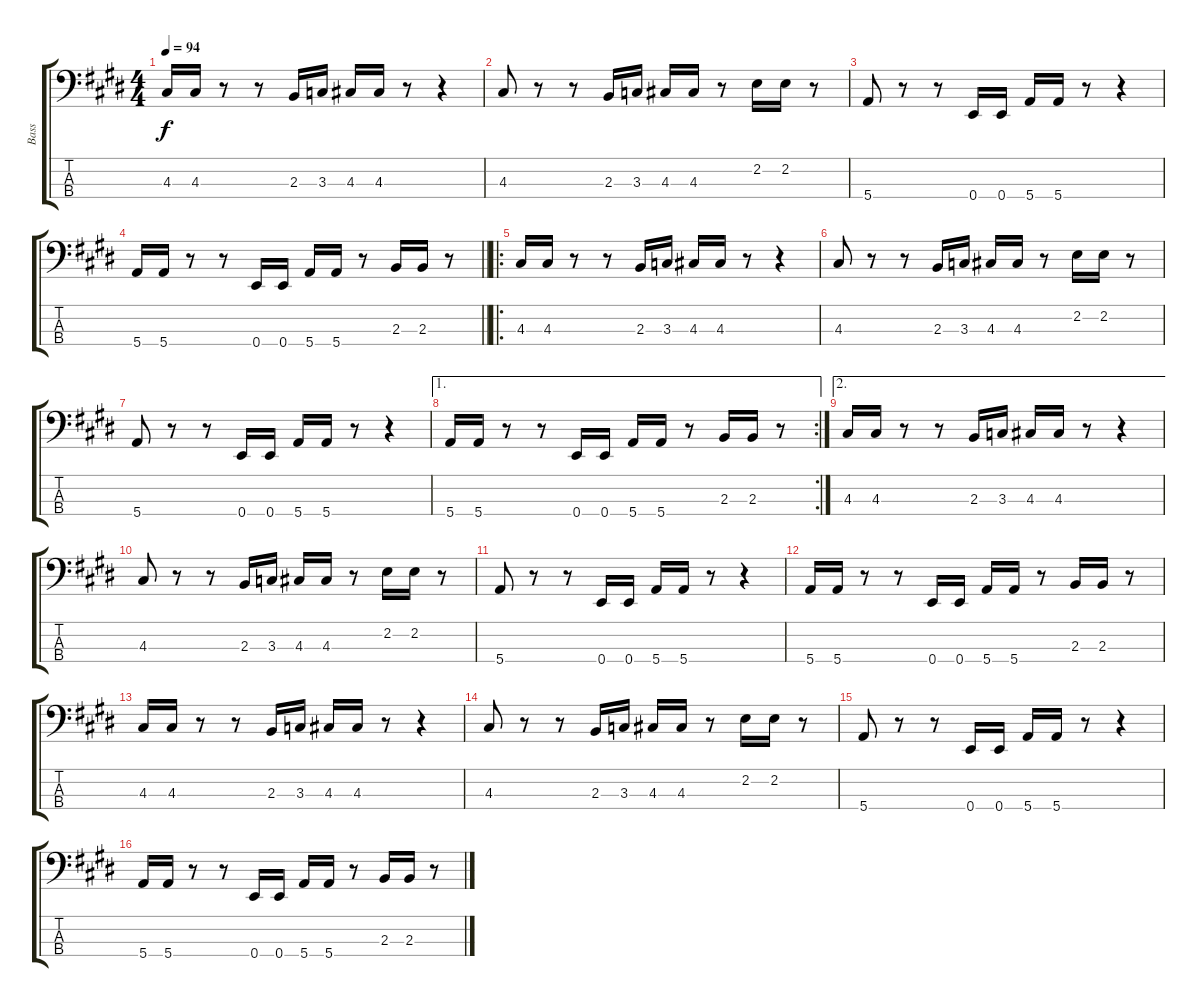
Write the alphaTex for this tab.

\track ("Bass" "Bass") {instrument electricbasspick}
\staff {score tabs}
\tuning (G2 D2 A1 E1) {hide}
\ts (4 4)
\tempo 94
\clef f4
\ks e
4.3.16{dy f} 4.3.16 r.8 r.8 2.3.16 3.3.16 4.3.16 4.3.16 r.8 r.4 |
\ks c#minor
4.3.8 r.8 r.8 2.3.16 3.3.16 4.3.16 4.3.16 r.8 2.2.16 2.2.16 r.8 |
5.4.8 r.8 r.8 0.4.16 0.4.16 5.4.16 5.4.16 r.8 r.4 |
\barLineRight lightlight
5.4.16 5.4.16 r.8 r.8 0.4.16 0.4.16 5.4.16 5.4.16 r.8 2.3.16 2.3.16 r.8 |
\ro
\ks e
4.3.16 4.3.16 r.8 r.8 2.3.16 3.3.16 4.3.16 4.3.16 r.8 r.4 |
\ks c#minor
4.3.8 r.8 r.8 2.3.16 3.3.16 4.3.16 4.3.16 r.8 2.2.16 2.2.16 r.8 |
5.4.8 r.8 r.8 0.4.16 0.4.16 5.4.16 5.4.16 r.8 r.4 |
\ae 1
\rc 2
5.4.16 5.4.16 r.8 r.8 0.4.16 0.4.16 5.4.16 5.4.16 r.8 2.3.16 2.3.16 r.8 |
\ae 2
4.3.16 4.3.16 r.8 r.8 2.3.16 3.3.16 4.3.16 4.3.16 r.8 r.4 |
\ks e
4.3.8 r.8 r.8 2.3.16 3.3.16 4.3.16 4.3.16 r.8 2.2.16 2.2.16 r.8 |
\ks c#minor
5.4.8 r.8 r.8 0.4.16 0.4.16 5.4.16 5.4.16 r.8 r.4 |
5.4.16 5.4.16 r.8 r.8 0.4.16 0.4.16 5.4.16 5.4.16 r.8 2.3.16 2.3.16 r.8 |
4.3.16 4.3.16 r.8 r.8 2.3.16 3.3.16 4.3.16 4.3.16 r.8 r.4 |
\ks e
4.3.8 r.8 r.8 2.3.16 3.3.16 4.3.16 4.3.16 r.8 2.2.16 2.2.16 r.8 |
\ks c#minor
5.4.8 r.8 r.8 0.4.16 0.4.16 5.4.16 5.4.16 r.8 r.4 |
5.4.16 5.4.16 r.8 r.8 0.4.16 0.4.16 5.4.16 5.4.16 r.8 2.3.16 2.3.16 r.8
